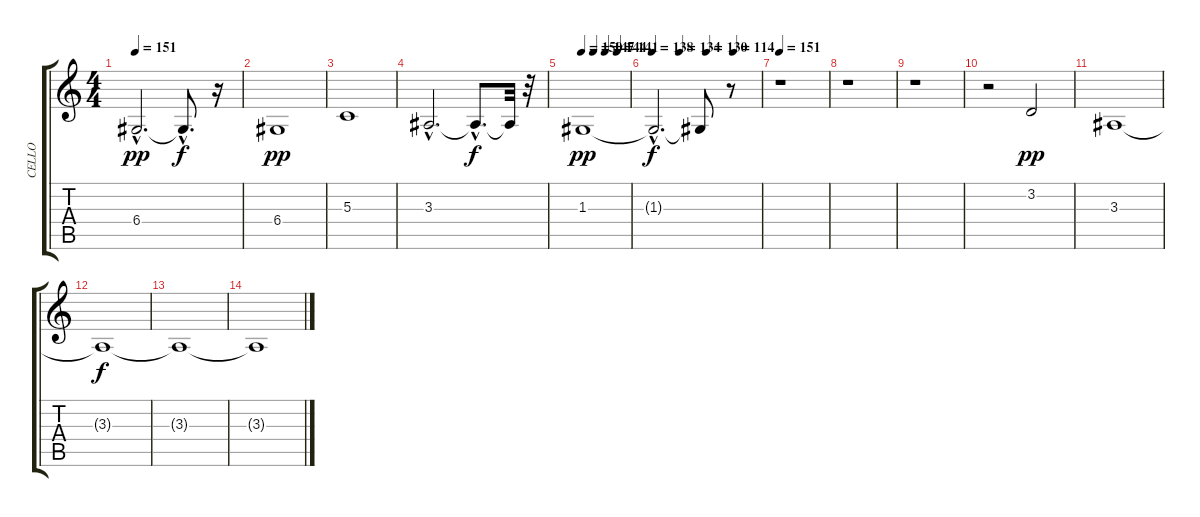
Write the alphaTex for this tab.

\track ("CELLO               " "CELLO     ") {instrument cello}
\staff {score tabs}
\tuning (E4 B3 G3 D3 A2 E2) {hide}
\ts (4 4)
\tempo 151
\clef g2
\ks c
6.4{hac}.2{d dy pp} 6.4{hac t}.8{d dy f} r.16 |
6.4.1{dy pp} |
5.3.1 |
3.3{hac}.2{d} 3.3{hac t}.8{d dy f} 3.3{t}.32 r.32 |
\tempo 150
\tempo (147 0.25)
\tempo (144 0.5)
\tempo (141 0.75)
1.3.1{dy pp} |
\tempo 138
\tempo (134 0.25)
\tempo (130 0.5)
\tempo (114 0.75)
1.3{hac t}.2{d dy f} 1.3{t}.8 r.8 |
\tempo 151
r.1 |
r.1 |
r.1 |
r.2 3.2.2{dy pp volume 13} |
3.3.1 |
3.3{t}.1{dy f} |
3.3{t}.1 |
3.3{t}.1
